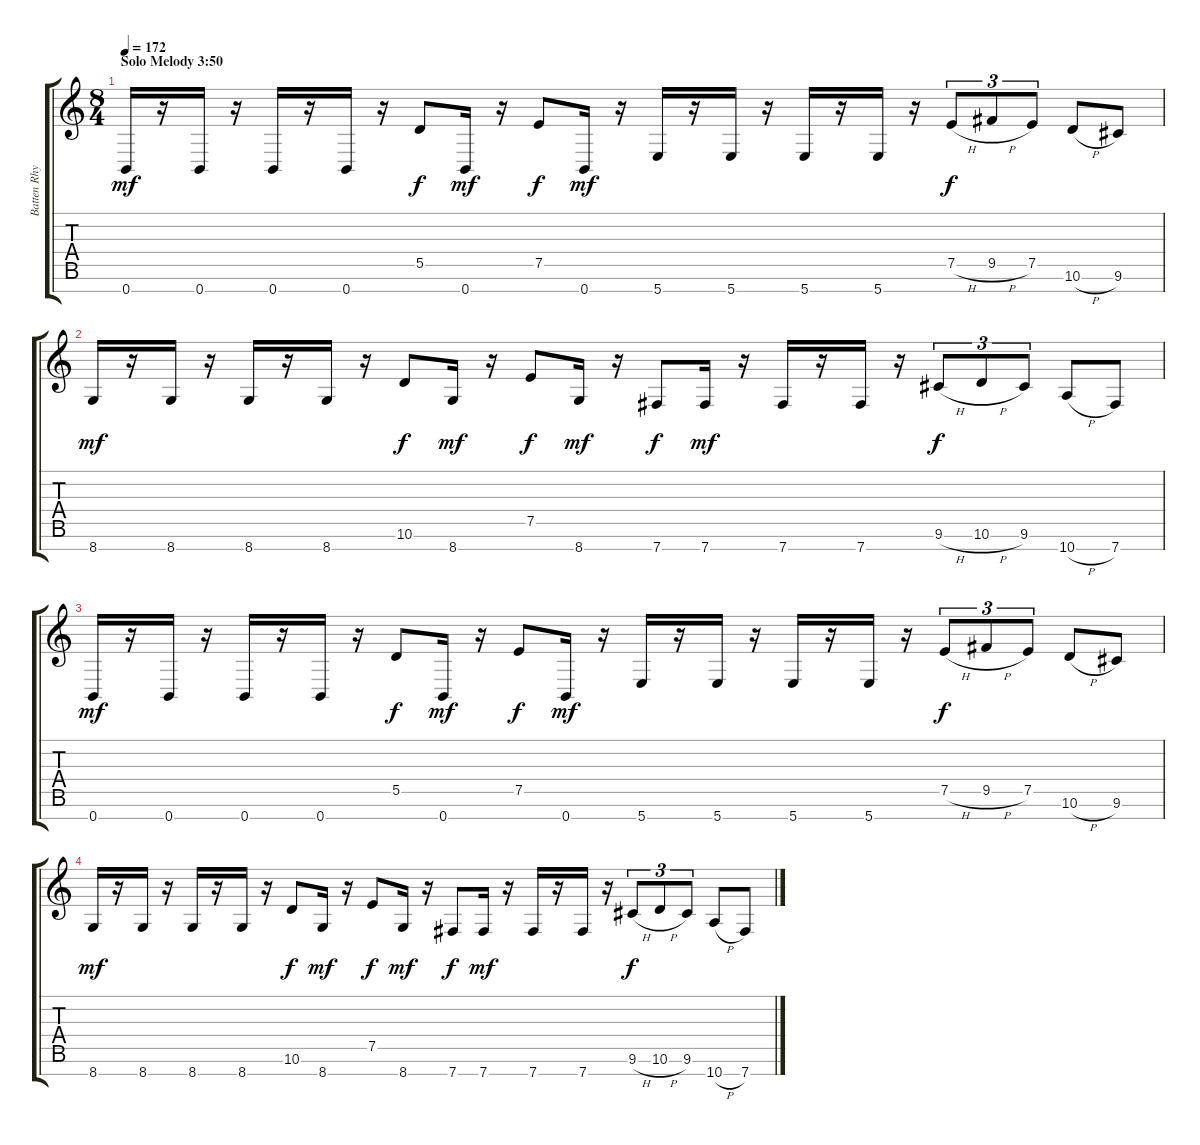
\track ("Batten Rhythm (Solo Outro)" "Batten Rhy") {instrument distortionguitar}
\staff {score tabs}
\tuning (E4 B3 G3 D3 A2 E2 B1) {hide}
\ts (8 4)
\section ("" "Solo Melody 3:50")
\tempo 172
\clef g2
\ks c
0.7.16{dy mf} r.16 0.7.16 r.16 0.7.16 r.16 0.7.16 r.16 5.5.8{dy f} 0.7.16{dy mf} r.16 7.5.8{dy f} 0.7.16{dy mf} r.16 5.7.16 r.16 5.7.16 r.16 5.7.16 r.16 5.7.16 r.16 7.5{h}.8{tu (3 2) dy f} 9.5{h}.8{tu (3 2)} 7.5.8{tu (3 2)} 10.6{h}.8 9.6.8 |
8.7.16{dy mf} r.16 8.7.16 r.16 8.7.16 r.16 8.7.16 r.16 10.6.8{dy f} 8.7.16{dy mf} r.16 7.5.8{dy f} 8.7.16{dy mf} r.16 7.7.8{dy f} 7.7.16{dy mf} r.16 7.7.16 r.16 7.7.16 r.16 9.6{h}.8{tu (3 2) dy f} 10.6{h}.8{tu (3 2)} 9.6.8{tu (3 2)} 10.7{h}.8 7.7.8 |
0.7.16{dy mf} r.16 0.7.16 r.16 0.7.16 r.16 0.7.16 r.16 5.5.8{dy f} 0.7.16{dy mf} r.16 7.5.8{dy f} 0.7.16{dy mf} r.16 5.7.16 r.16 5.7.16 r.16 5.7.16 r.16 5.7.16 r.16 7.5{h}.8{tu (3 2) dy f} 9.5{h}.8{tu (3 2)} 7.5.8{tu (3 2)} 10.6{h}.8 9.6.8 |
8.7.16{dy mf} r.16 8.7.16 r.16 8.7.16 r.16 8.7.16 r.16 10.6.8{dy f} 8.7.16{dy mf} r.16 7.5.8{dy f} 8.7.16{dy mf} r.16 7.7.8{dy f} 7.7.16{dy mf} r.16 7.7.16 r.16 7.7.16 r.16 9.6{h}.8{tu (3 2) dy f} 10.6{h}.8{tu (3 2)} 9.6.8{tu (3 2)} 10.7{h}.8 7.7.8
